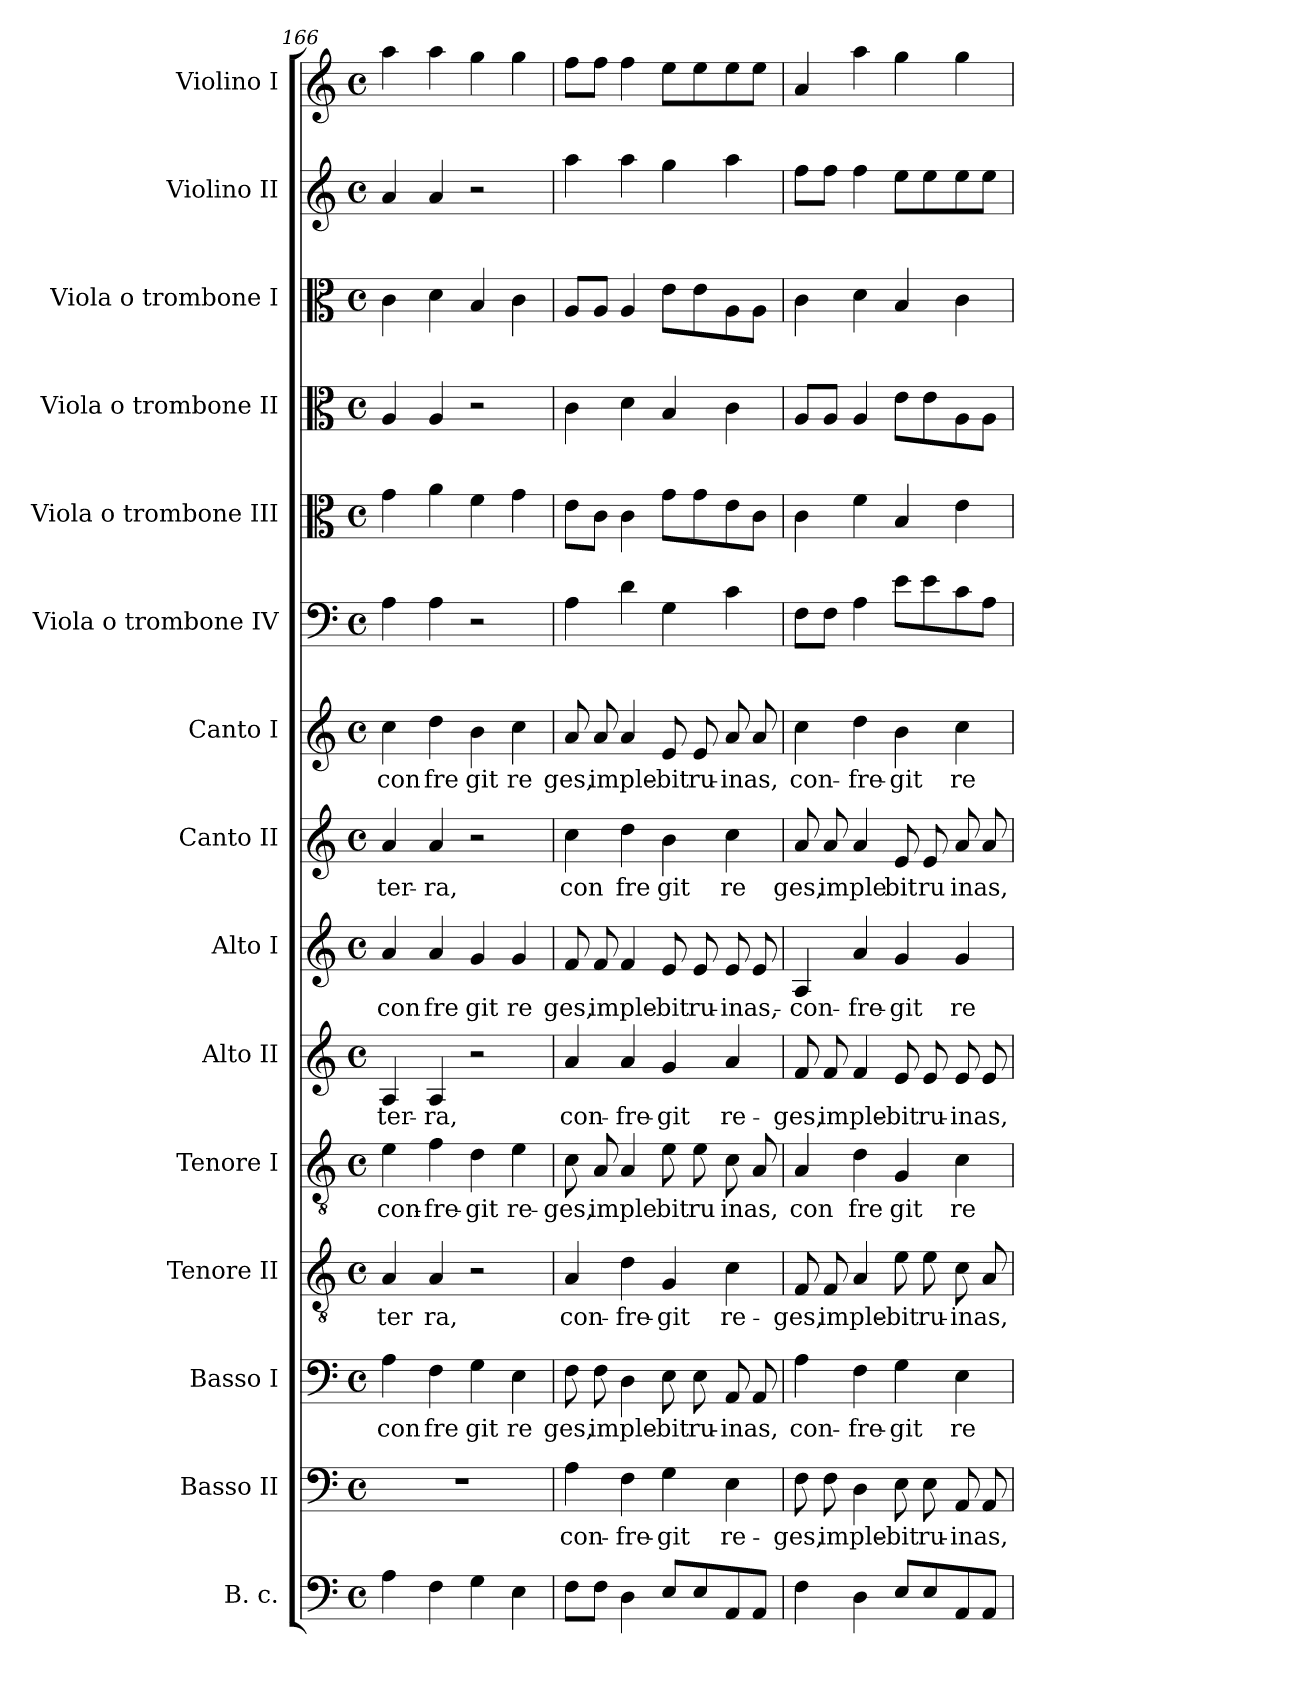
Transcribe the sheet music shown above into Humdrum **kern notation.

**kern	**kern	**text	**kern	**text	**kern	**text	**kern	**text	**kern	**text	**kern	**text	**kern	**text	**kern	**text	**kern	**kern	**kern	**kern	**kern	**kern
*part15	*part14	*part14	*part13	*part13	*part12	*part12	*part11	*part11	*part10	*part10	*part9	*part9	*part8	*part8	*part7	*part7	*part6	*part5	*part4	*part3	*part2	*part1
*staff15	*staff14	*staff14	*staff13	*staff13	*staff12	*staff12	*staff11	*staff11	*staff10	*staff10	*staff9	*staff9	*staff8	*staff8	*staff7	*staff7	*staff6	*staff5	*staff4	*staff3	*staff2	*staff1
*I"B. c.	*I"Basso II	*	*I"Basso I	*	*I"Tenore II	*	*I"Tenore I	*	*I"Alto II	*	*I"Alto I	*	*I"Canto II	*	*I"Canto I	*	*I"Viola o trombone IV	*I"Viola o trombone III	*I"Viola o trombone II	*I"Viola o trombone I	*I"Violino II	*I"Violino I
*	*	*	*	*	*	*	*	*	*	*	*	*	*	*	*	*	*I'Vla	*I'Vla	*I'Vla	*I'Vla	*I'Vln	*I'Vln
*clefF4	*clefF4	*	*clefF4	*	*clefGv2	*	*clefGv2	*	*clefG2	*	*clefG2	*	*clefG2	*	*clefG2	*	*clefF4	*clefC3	*clefC3	*clefC3	*clefG2	*clefG2
*k[]	*k[]	*	*k[]	*	*k[]	*	*k[]	*	*k[]	*	*k[]	*	*k[]	*	*k[]	*	*k[]	*k[]	*k[]	*k[]	*k[]	*k[]
*M4/4	*M4/4	*	*M4/4	*	*M4/4	*	*M4/4	*	*M4/4	*	*M4/4	*	*M4/4	*	*M4/4	*	*M4/4	*M4/4	*M4/4	*M4/4	*M4/4	*M4/4
*met(c)	*met(c)	*	*met(c)	*	*met(c)	*	*met(c)	*	*met(c)	*	*met(c)	*	*met(c)	*	*met(c)	*	*met(c)	*met(c)	*met(c)	*met(c)	*met(c)	*met(c)
=166	=166	=166	=166	=166	=166	=166	=166	=166	=166	=166	=166	=166	=166	=166	=166	=166	=166	=166	=166	=166	=166	=166
!	!	!	!	!LO:LY:b	!	!LO:LY:b	!	!LO:LY:b	!	!LO:LY:b	!	!LO:LY:b	!	!LO:LY:b	!	!LO:LY:b	!	!	!	!	!	!
4A\	1r	.	4A\	con	4A/	ter	4e\	con-	4A/	ter-	4a/	con	4a/	ter-	4cc\	con	4A\	4g\	4A/	4c\	4a/	4aa\
!	!	!	!	!LO:LY:b	!	!LO:LY:b	!	!LO:LY:b	!	!LO:LY:b	!	!LO:LY:b	!	!LO:LY:b	!	!LO:LY:b	!	!	!	!	!	!
4F\	.	.	4F\	fre	4A/	ra,	4f\	-fre-	4A/	-ra,	4a/	fre	4a/	-ra,	4dd\	fre	4A\	4a\	4A/	4d\	4a/	4aa\
!	!	!	!	!LO:LY:b	!	!	!	!LO:LY:b	!	!	!	!LO:LY:b	!	!	!	!LO:LY:b	!	!	!	!	!	!
4G\	.	.	4G\	git	2r	.	4d\	-git	2r	.	4g/	git	2r	.	4b\	git	2r	4f\	2r	4B/	2r	4gg\
!	!	!	!	!LO:LY:b	!	!	!	!LO:LY:b	!	!	!	!LO:LY:b	!	!	!	!LO:LY:b	!	!	!	!	!	!
4E\	.	.	4E\	re	.	.	4e\	re-	.	.	4g/	re	.	.	4cc\	re	.	4g\	.	4c\	.	4gg\
!!LO:PB:g=z
=167	=167	=167	=167	=167	=167	=167	=167	=167	=167	=167	=167	=167	=167	=167	=167	=167	=167	=167	=167	=167	=167	=167
!	!	!LO:LY:b	!	!LO:LY:b	!	!LO:LY:b	!	!LO:LY:b	!	!LO:LY:b	!	!LO:LY:b	!	!LO:LY:b	!	!LO:LY:b	!	!	!	!	!	!
8F\L	4A\	con-	8F\	ges,	4A/	con-	8c\	-ges,	4a/	con-	8f/	ges,	4cc\	con	8a/	ges,	4A\	8e\L	4c\	8A/L	4aa\	8ff\L
!	!	!	!	!LO:LY:b	!	!	!	!LO:LY:b	!	!	!	!LO:LY:b	!	!	!	!LO:LY:b	!	!	!	!	!	!
8F\J	.	.	8F\	imple-	.	.	8A/	imple	.	.	8f/	imple-	.	.	8a/	imple-	.	8c\J	.	8A/J	.	8ff\J
!	!	!LO:LY:b	!	!	!	!LO:LY:b	!	!	!	!LO:LY:b	!	!	!	!LO:LY:b	!	!	!	!	!	!	!	!
4D\	4F\	-fre-	4D\	.	4d\	-fre-	4A/	.	4a/	-fre-	4f/	.	4dd\	fre	4a/	.	4d\	4c\	4d\	4A/	4aa\	4ff\
!	!	!LO:LY:b	!	!LO:LY:b	!	!LO:LY:b	!	!LO:LY:b	!	!LO:LY:b	!	!LO:LY:b	!	!LO:LY:b	!	!LO:LY:b	!	!	!	!	!	!
8E/L	4G\	-git	8E\	-bit	4G/	-git	8e\	bit	4g/	-git	8e/	-bit	4b\	git	8e/	-bit	4G\	8g\L	4B/	8e\L	4gg\	8ee\L
!	!	!	!	!LO:LY:b	!	!	!	!LO:LY:b	!	!	!	!LO:LY:b	!	!	!	!LO:LY:b	!	!	!	!	!	!
8E/	.	.	8E\	ru-	.	.	8e\	ru	.	.	8e/	ru-	.	.	8e/	ru-	.	8g\	.	8e\	.	8ee\
!	!	!LO:LY:b	!	!LO:LY:b	!	!LO:LY:b	!	!LO:LY:b	!	!LO:LY:b	!	!LO:LY:b	!	!LO:LY:b	!	!LO:LY:b	!	!	!	!	!	!
8AA/	4E\	re-	8AA/	-inas,	4c\	re-	8c\	inas,	4a/	re-	8e/	-inas,-	4cc\	re	8a/	-inas,	4c\	8e\	4c\	8A\	4aa\	8ee\
8AA/J	.	.	8AA/	.	.	.	8A/	.	.	.	8e/	.	.	.	8a/	.	.	8c\J	.	8A\J	.	8ee\J
=168	=168	=168	=168	=168	=168	=168	=168	=168	=168	=168	=168	=168	=168	=168	=168	=168	=168	=168	=168	=168	=168	=168
!	!	!LO:LY:b	!	!LO:LY:b	!	!LO:LY:b	!	!LO:LY:b	!	!LO:LY:b	!	!LO:LY:b	!	!LO:LY:b	!	!LO:LY:b	!	!	!	!	!	!
4F\	8F\	-ges,	4A\	con-	8F/	-ges,	4A/	con	8f/	-ges,	4A/	-con-	8a/	ges,	4cc\	con-	8F\L	4c\	8A/L	4c\	8ff\L	4a/
!	!	!LO:LY:b	!	!	!	!LO:LY:b	!	!	!	!LO:LY:b	!	!	!	!LO:LY:b	!	!	!	!	!	!	!	!
.	8F\	imple-	.	.	8F/	imple-	.	.	8f/	imple-	.	.	8a/	imple	.	.	8F\J	.	8A/J	.	8ff\J	.
!	!	!	!	!LO:LY:b	!	!	!	!LO:LY:b	!	!	!	!LO:LY:b	!	!	!	!LO:LY:b	!	!	!	!	!	!
4D\	4D\	.	4F\	-fre-	4A/	.	4d\	fre	4f/	.	4a/	-fre-	4a/	.	4dd\	-fre-	4A\	4f\	4A/	4d\	4ff\	4aa\
!	!	!LO:LY:b	!	!LO:LY:b	!	!LO:LY:b	!	!LO:LY:b	!	!LO:LY:b	!	!LO:LY:b	!	!LO:LY:b	!	!LO:LY:b	!	!	!	!	!	!
8E/L	8E\	-bit	4G\	-git	8e\	-bit	4G/	git	8e/	-bit	4g/	-git	8e/	bit	4b\	-git	8e\L	4B/	8e\L	4B/	8ee\L	4gg\
!	!	!LO:LY:b	!	!	!	!LO:LY:b	!	!	!	!LO:LY:b	!	!	!	!LO:LY:b	!	!	!	!	!	!	!	!
8E/	8E\	ru-	.	.	8e\	ru-	.	.	8e/	ru-	.	.	8e/	ru	.	.	8e\	.	8e\	.	8ee\	.
!	!	!LO:LY:b	!	!LO:LY:b	!	!LO:LY:b	!	!LO:LY:b	!	!LO:LY:b	!	!LO:LY:b	!	!LO:LY:b	!	!LO:LY:b	!	!	!	!	!	!
8AA/	8AA/	-inas,	4E\	re-	8c\	-inas,	4c\	re	8e/	-inas,-	4g/	re-	8a/	inas,	4cc\	re-	8c\	4e\	8A\	4c\	8ee\	4gg\
8AA/J	8AA/	.	.	.	8A/	.	.	.	8e/	.	.	.	8a/	.	.	.	8A\J	.	8A\J	.	8ee\J	.
=	=	=	=	=	=	=	=	=	=	=	=	=	=	=	=	=	=	=	=	=	=	=
*-	*-	*-	*-	*-	*-	*-	*-	*-	*-	*-	*-	*-	*-	*-	*-	*-	*-	*-	*-	*-	*-	*-
